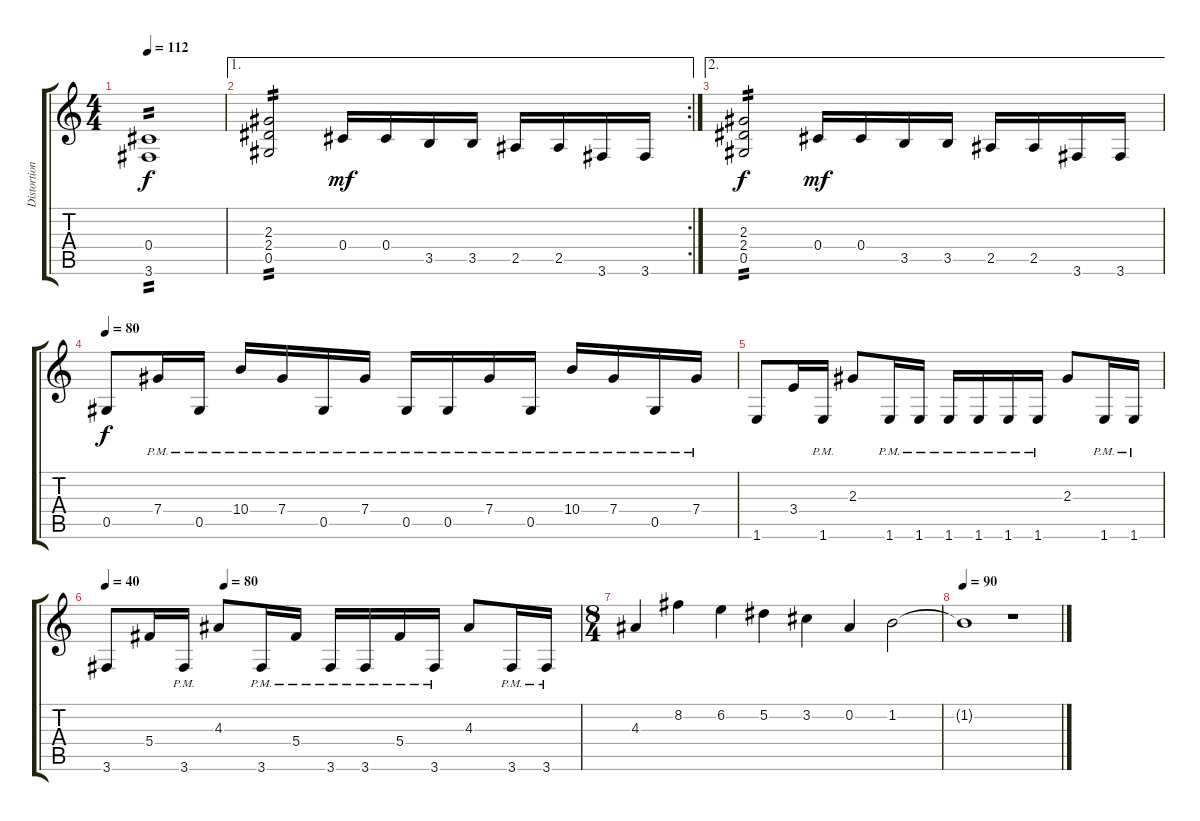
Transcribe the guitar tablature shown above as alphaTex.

\track ("Distortion" "Distortion") {instrument overdrivenguitar}
\staff {score tabs}
\tuning (Eb4 Bb3 Gb3 Db3 Ab2 Eb2) {hide}
\ts (4 4)
\tempo 112
\clef g2
\ks c
(0.4 3.6).1{tp 2 dy f} |
\ae 1
\rc 2
(2.3 2.4 0.5).2{tp 2} 0.4.16{dy mf} 0.4.16 3.5.16 3.5.16 2.5.16 2.5.16 3.6.16 3.6.16 |
\ae 2
(2.3 2.4 0.5).2{tp 2 dy f} 0.4.16{dy mf} 0.4.16 3.5.16 3.5.16 2.5.16 2.5.16 3.6.16 3.6.16 |
\tempo 80
0.5.8{dy f volume 13} 7.4{pm}.16 0.5{pm}.16 10.4{pm}.16 7.4{pm}.16 0.5{pm}.16 7.4{pm}.16 0.5{pm}.16 0.5{pm}.16 7.4{pm}.16 0.5{pm}.16 10.4{pm}.16 7.4{pm}.16 0.5{pm}.16 7.4{pm}.16 |
1.6.8 3.4.16 1.6{pm}.16 2.3.8 1.6{pm}.16 1.6{pm}.16 1.6{pm}.16 1.6{pm}.16 1.6{pm}.16 1.6{pm}.16 2.3.8 1.6{pm}.16 1.6{pm}.16 |
\tempo 40
\tempo (80 0.25)
3.6.8 5.4.16 3.6{pm}.16 4.3.8 3.6{pm}.16 5.4{pm}.16 3.6{pm}.16 3.6{pm}.16 5.4{pm}.16 3.6{pm}.16 4.3.8 3.6{pm}.16 3.6{pm}.16 |
\ts (8 4)
4.3.4 8.2.4 6.2.4 5.2.4 3.2.4 0.2.4 1.2.2{volume 0} |
\tempo 90
1.2{t}.1 r.1
